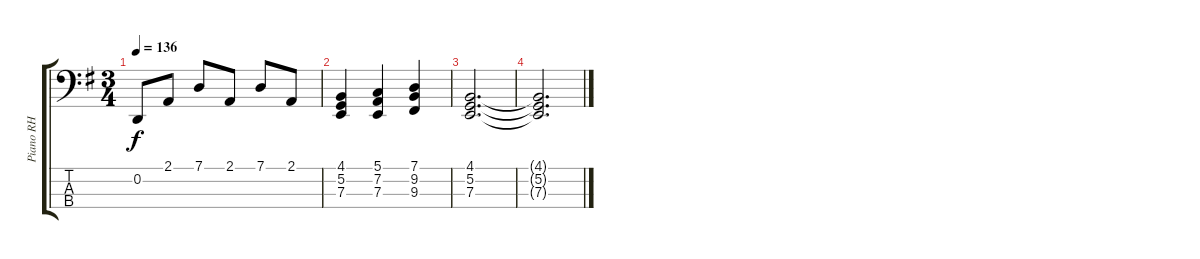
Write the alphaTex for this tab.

\track ("Piano RH" "Piano RH") {instrument acousticgrandpiano}
\staff {score tabs}
\tuning (G2 D2 A1 E1) {hide}
\ts (3 4)
\tempo 136
\clef f4
\ks g
0.2.8{dy f} 2.1.8 7.1.8 2.1.8 7.1.8 2.1.8 |
(4.1 5.2 7.3).4 (5.1 7.2 7.3).4 (7.1 9.2 9.3).4 |
(4.1 5.2 7.3).2{d} |
(4.1{t} 5.2{t} 7.3{t}).2{d}
